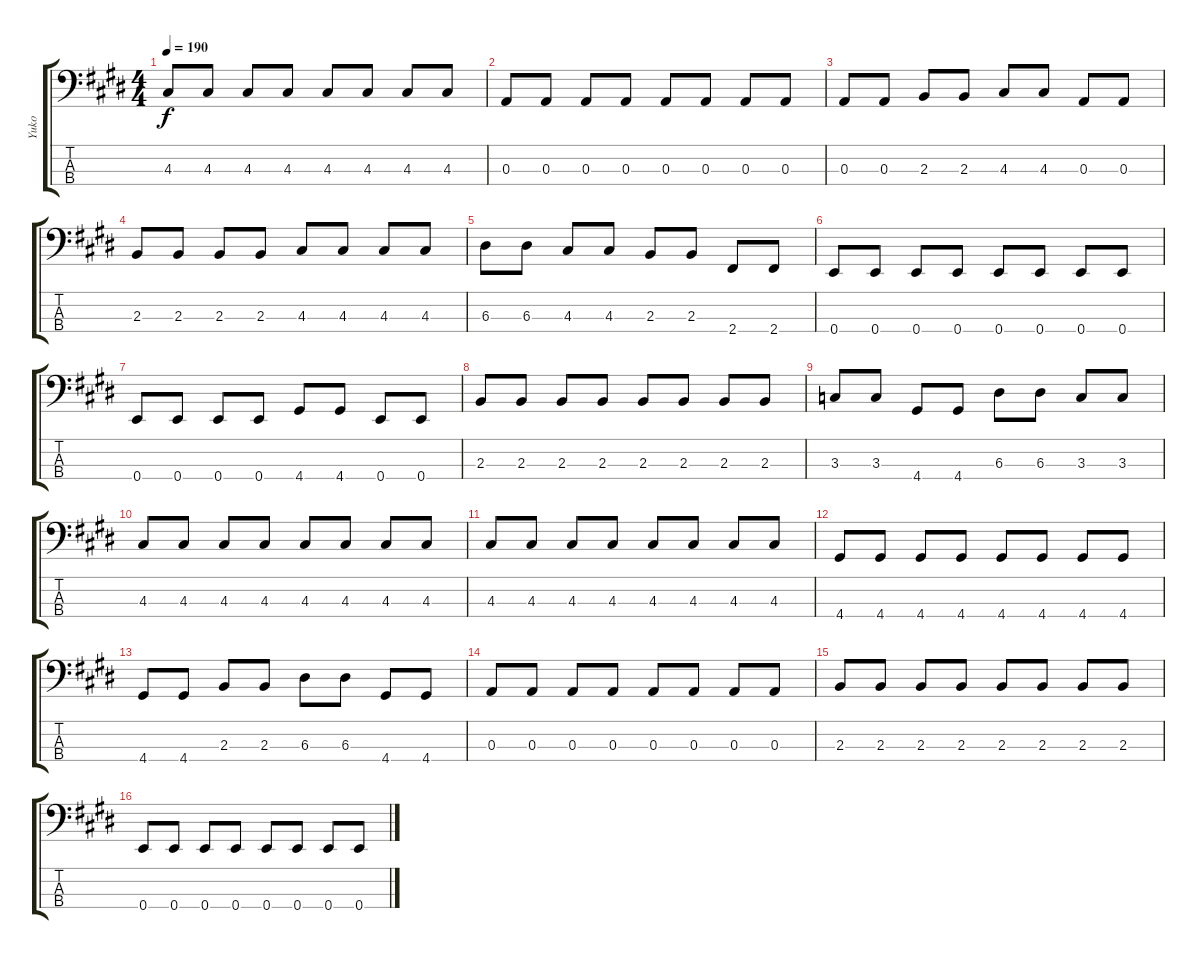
\track ("Yuko" "Yuko") {instrument electricbasspick}
\staff {score tabs}
\tuning (G2 D2 A1 E1) {hide}
\ts (4 4)
\tempo 190
\clef f4
\ks e
4.3.8{dy f} 4.3.8 4.3.8 4.3.8 4.3.8 4.3.8 4.3.8 4.3.8 |
0.3.8 0.3.8 0.3.8 0.3.8 0.3.8 0.3.8 0.3.8 0.3.8 |
0.3.8 0.3.8 2.3.8 2.3.8 4.3.8 4.3.8 0.3.8 0.3.8 |
2.3.8 2.3.8 2.3.8 2.3.8 4.3.8 4.3.8 4.3.8 4.3.8 |
6.3.8 6.3.8 4.3.8 4.3.8 2.3.8 2.3.8 2.4.8 2.4.8 |
0.4.8 0.4.8 0.4.8 0.4.8 0.4.8 0.4.8 0.4.8 0.4.8 |
0.4.8 0.4.8 0.4.8 0.4.8 4.4.8 4.4.8 0.4.8 0.4.8 |
2.3.8 2.3.8 2.3.8 2.3.8 2.3.8 2.3.8 2.3.8 2.3.8 |
3.3.8 3.3.8 4.4.8 4.4.8 6.3.8 6.3.8 3.3.8 3.3.8 |
4.3.8 4.3.8 4.3.8 4.3.8 4.3.8 4.3.8 4.3.8 4.3.8 |
4.3.8 4.3.8 4.3.8 4.3.8 4.3.8 4.3.8 4.3.8 4.3.8 |
4.4.8 4.4.8 4.4.8 4.4.8 4.4.8 4.4.8 4.4.8 4.4.8 |
4.4.8 4.4.8 2.3.8 2.3.8 6.3.8 6.3.8 4.4.8 4.4.8 |
0.3.8 0.3.8 0.3.8 0.3.8 0.3.8 0.3.8 0.3.8 0.3.8 |
2.3.8 2.3.8 2.3.8 2.3.8 2.3.8 2.3.8 2.3.8 2.3.8 |
0.4.8 0.4.8 0.4.8 0.4.8 0.4.8 0.4.8 0.4.8 0.4.8
